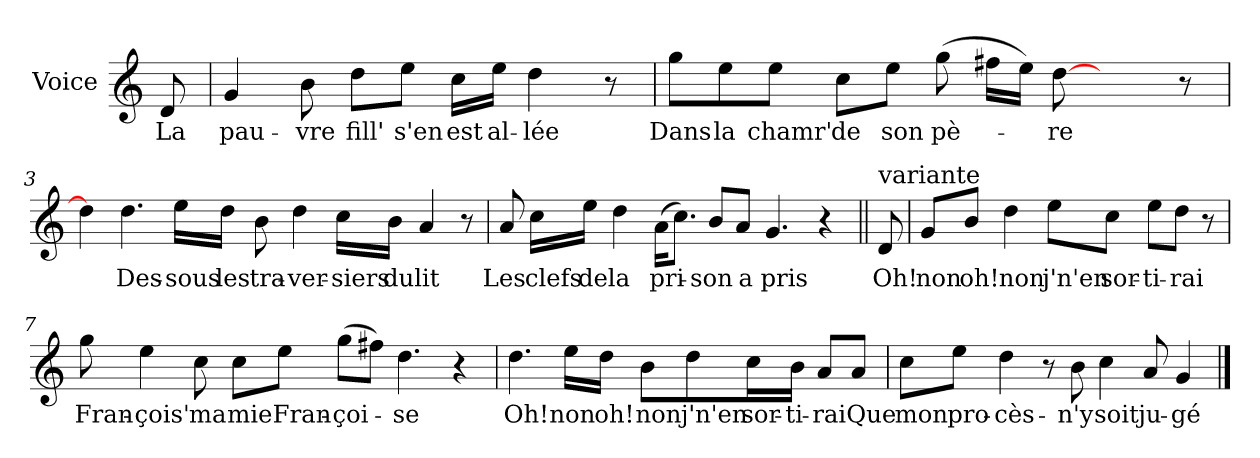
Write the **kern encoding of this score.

**kern	**text
*part1	*part1
*staff1	*staff1
*I"Voice	*
*I'V	*
*clefG2	*
*k[]	*
*C:	*
=	=
8d/	La
=1	=1
4g/	pau-
8b\	-vre
8dd\L	fill'
8ee\J	s'en
16cc\LL	est
16ee\JJ	al-
4dd\	-lée
8r	.
=2	=2
8gg\L	Dans
8ee\	la
8ee\J	chamr'
8cc\L	de
8ee\J	son
(>8gg\	pè-
16ff#X\LL	.
16ee\JJ)	.
[8dd\	-re
4ryy	.
8r	.
!!LO:LB:g=z
=3	=3
4dd\]	.
4.dd\	Des-
16ee\LL	-sous
16dd\JJ	les
8b\	tra-
4dd\	-ver-
16cc\LL	-siers
16b\JJ	du
4a/	lit
8r	.
=4	=4
8a/	Les
16cc\LL	clefs
16ee\JJ	de
4dd\	la
(>16a\KL	pri-
8.cc\J)	.
8b/L	-son
8a/J	a
4.g/	pris
4r	.
!!LO:LB:g=z
=5||	=5||
!LO:TX:t=variante	!
8d/	Oh!
=6	=6
8g/L	non
8b/J	oh!
4dd\	non
8ee\L	j'n'en
8cc\J	sor-
8ee\L	-ti-
8dd\J	-rai
8r	.
=7	=7
8gg\	Fran-
4ee\	-çois'
8cc\	ma
8cc\L	mie
8ee\J	Fran-
(>8gg\L	-çoi-
8ff#X\J)	.
4.dd\	-se
4r	.
!!LO:LB:g=z
=8	=8
4.dd\	Oh!
16ee\LL	non
16dd\JJ	oh!
8b\L	non
8dd\	j'n'en
16cc\L	sor-
16b\JJ	-ti-
8a/L	-rai
8a/J	Que
=9	=9
8cc\L	mon
8ee\J	pro-
4dd\	-cès-
8r	.
8b\	-n'y
4cc\	soit
8a/	ju-
4g/	-gé
==	==
*-	*-
